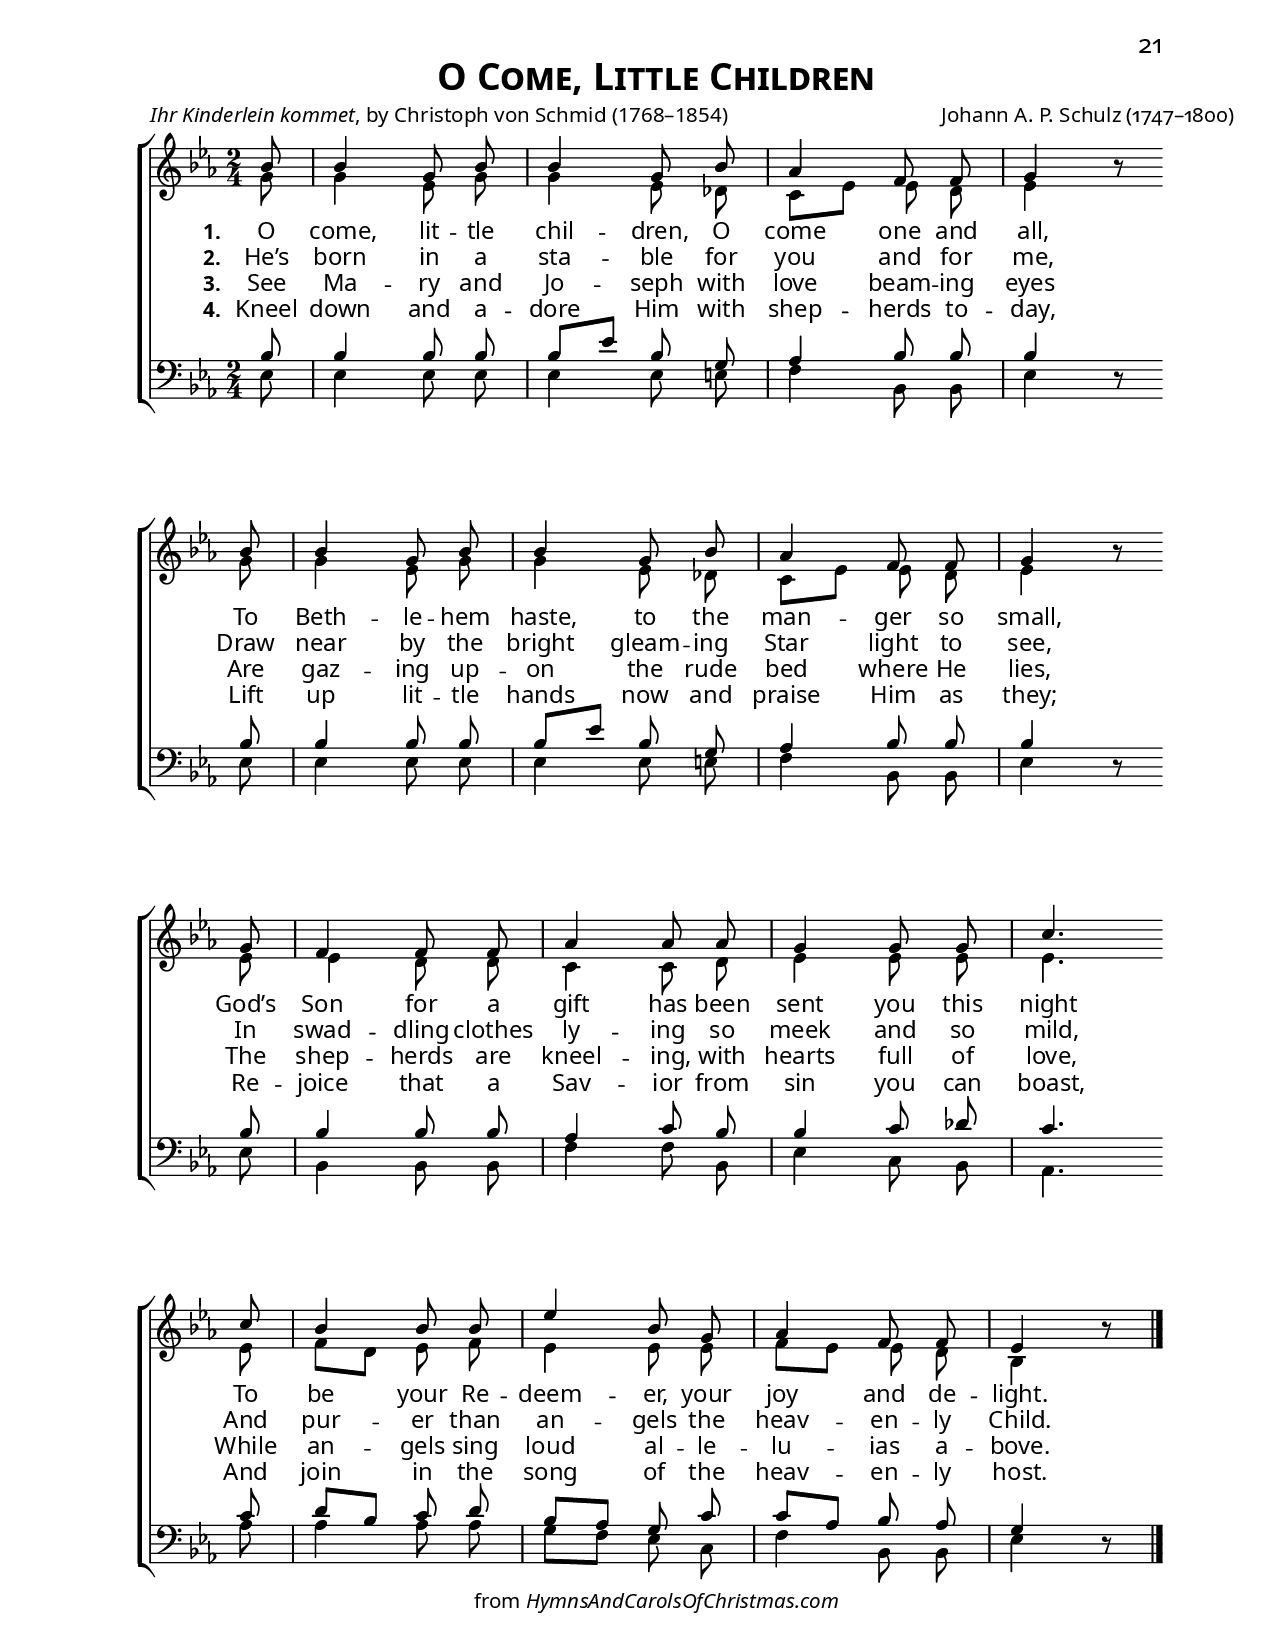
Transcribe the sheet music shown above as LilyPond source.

\version "2.14.2"
\include "util.ly"
\header {
  title = \markup{\override #'(font-name . "Garamond Premier Pro Semibold"){ \abs-fontsize #18 \smallCapsOldStyle"O Come, Little Children"}}
  poet = \markup\concat{\italic"Ihr Kinderlein kommet" ", by Christoph von Schmid (1768–1854)"}
  composer = \markup\oldStyleNum"Johann A. P. Schulz (1747–1800)"
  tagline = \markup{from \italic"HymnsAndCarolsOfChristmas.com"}
}
\paper {
  %print-all-headers = ##t
  paper-height = 11\in
  paper-width = 8.5\in
  indent = 0\in
  %system-system-spacing = #'((basic-distance . 10) (padding . 0))
  %system-system-spacing =
  %  #'((basic-distance . 0)
  %     (minimum-distance . 0)
  %     (padding . -0.35)
  %     (stretchability . 100))
  ragged-last-bottom = ##f
  ragged-bottom = ##f
  two-sided = ##t
  inner-margin = 1\in
  outer-margin = 0.75\in
  top-margin = 0.26\in
  bottom-margin = 0.25\in
  first-page-number = #021
  print-first-page-number = ##t
  headerLine = ""
  oddHeaderMarkup = \markup\fill-line{
     \override #'(font-name . "Garamond Premier Pro")\abs-fontsize #12.5
     \combine 
        \fill-line{"" \on-the-fly #print-page-number-check-first
        \oldStylePageNum""
        }
        \fill-line{\headerLine}
  }
  evenHeaderMarkup = \markup {
     \override #'(font-name . "Garamond Premier Pro")\abs-fontsize #12.5
     \combine
        \on-the-fly #print-page-number-check-first
        \oldStylePageNum""
        \fill-line{\headerLine}
  }
}
#(set-global-staff-size 18) \paper{ #(define fonts (make-pango-font-tree "Garamond Premier Pro" "Garamond Premier Pro" "Garamond Premier Pro" (/ 18 20))) }
global = {
  \key ees \major
  \time 2/4
  \autoBeamOff
  \override DynamicLineSpanner #'staff-padding = #0.0
  \override DynamicLineSpanner #'Y-extent = #'(-0.5 . 1)
}

sopMusic = \relative c'' {
  \partial 8 bes8 |
  bes4 g8 bes8\noBeam |
  bes4 g8 bes\noBeam |
  aes4 f8\noBeam f |
  g4 bes8\rest \bar""\break bes |
  
  bes4 g8 bes8\noBeam |
  bes4 g8 bes\noBeam |
  aes4 f8\noBeam f |
  g4 bes8\rest \bar""\break g |
  
  f4 f8\noBeam f |
  aes4 aes8\noBeam aes |
  g4 g8\noBeam g |
  c4. \bar""\break c8 |
  
  bes4 bes8\noBeam bes |
  ees4 bes8\noBeam g |
  aes4 f8\noBeam f |
  \partial 4. ees4 bes'8\rest \bar "|."
}
sopWords = \lyricmode {
  
}

altoMusic = \relative c'' {
  g8 |
  g4 ees8\noBeam g |
  g4 ees8\noBeam des |
  c[ ees] ees\noBeam d |
  ees4 s8 g8 |
  
  g4 ees8\noBeam g |
  g4 ees8\noBeam des |
  c[ ees] ees\noBeam d |
  ees4 s8 ees |
  
  ees4 d8\noBeam d |
  c4 c8\noBeam d |
  ees4 ees8\noBeam ees |
  ees4. ees8 |
  
  f[ d] ees\noBeam f |
  ees4 ees8\noBeam ees |
  f[ ees] ees\noBeam d |
  bes4 s8 \bar "|."
}
altoWords = \lyricmode {
  \dropLyricsIX
  \set stanza = #"1. "
  O come, lit -- tle chil -- dren, O come one and all,
  To Beth -- le -- hem haste, to the man -- ger so small,
  God’s Son for a gift has been sent you this night
  To be your Re -- deem -- er, your joy and de -- light.
}
altoWordsII = \lyricmode {
  \dropLyricsIX
%\markup\italic
  \set stanza = #"2. "
  He’s born in a sta -- ble for you and for me,
  Draw near by the bright gleam -- ing Star light to see,
  In swad -- dling clothes ly -- ing so meek and so mild,
  And pur -- er than an -- gels the heav -- en -- ly Child.
}
altoWordsIII = \lyricmode {
  \dropLyricsIX
  \set stanza = #"3. "
  See Ma -- ry and Jo -- seph with love beam -- ing eyes
  Are gaz -- ing up -- on the rude bed where He lies,
  The shep -- herds are kneel -- ing, with hearts full of love,
  While an -- gels sing loud al -- le -- lu -- ias a -- bove.
}
altoWordsIV = \lyricmode {
  \dropLyricsIX
  \set stanza = #"4. "
  Kneel down and a -- dore Him with shep -- herds to -- day,
  Lift up lit -- tle hands now and praise Him as they;
  Re -- joice that a Sav -- ior from sin you can boast,
  And join in the song of the heav -- en -- ly host.
}
altoWordsV = \lyricmode {
}
altoWordsVI = \lyricmode {
}
tenorMusic = \relative c' {
  bes8 |
  bes4 bes8\noBeam bes |
  bes[ ees] bes\noBeam g |
  aes4 bes8\noBeam bes |
  bes4 s8 bes8 |
  
  bes4 bes8\noBeam bes |
  bes[ ees] bes\noBeam g |
  aes4 bes8\noBeam bes |
  bes4 s8 bes8 |
  
  bes4 bes8\noBeam bes |
  aes4 c8\noBeam bes |
  bes4 c8\noBeam des |
  c4. c8 |
  
  d[ bes] c\noBeam d |
  bes[ aes] g\noBeam c |
  c[ aes] bes\noBeam aes |
  g4 s8 \bar "|."
}
tenorWords = \lyricmode {

}

bassMusic = \relative c {
  ees8 |
  ees4 ees8\noBeam ees |
  ees4 ees8\noBeam e |
  f4 bes,8\noBeam bes |
  ees4 d8\rest ees8 |
  
  ees4 ees8\noBeam ees |
  ees4 ees8\noBeam e |
  f4 bes,8\noBeam bes |
  ees4 d8\rest ees8 |
  
  bes4 bes8\noBeam bes |
  f'4 f8\noBeam bes, |
  ees4 c8\noBeam bes |
  aes4. aes'8 |
  
  aes4 aes8\noBeam aes |
  g[ f] ees\noBeam c |
  f4 bes,8 bes |
  ees4 d8\rest \bar "|."
}
bassWords = \lyricmode {

}

pianoRH = \relative c' {
  
}
pianoLH = \relative c' {
  
}

\score {
  <<
   \new ChoirStaff <<
%    \new Lyrics = sopranos \with { \override VerticalAxisGroup #'nonstaff-relatedstaff-spacing = #'((basic-distance . 1)) }
    \new Staff = women <<
      \new Voice = "sopranos" { \voiceOne << \global \sopMusic >> }
      \new Voice = "altos" { \voiceTwo << \global \altoMusic >> }
    >>
    \new Lyrics \with { alignAboveContext = #"women" \override VerticalAxisGroup #'nonstaff-relatedstaff-spacing = #'((basic-distance . 1))} \lyricsto "sopranos" \sopWords
    \new Lyrics = "altosVI"  \with { alignBelowContext = #"women" } \lyricsto "sopranos" \altoWordsVI
    \new Lyrics = "altosV"  \with { alignBelowContext = #"women" } \lyricsto "sopranos" \altoWordsV
    \new Lyrics = "altosIV"  \with { alignBelowContext = #"women" } \lyricsto "sopranos" \altoWordsIV
    \new Lyrics = "altosIII"  \with { alignBelowContext = #"women" } \lyricsto "sopranos" \altoWordsIII
    \new Lyrics = "altosII"  \with { alignBelowContext = #"women" } \lyricsto "sopranos" \altoWordsII
    \new Lyrics = "altos"  \with { alignBelowContext = #"women" \override VerticalAxisGroup #'nonstaff-relatedstaff-spacing = #'((padding . -0.5)) } \lyricsto "sopranos" \altoWords
   \new Staff = men <<
      \clef bass
      \new Voice = "tenors" { \voiceOne << \global \tenorMusic >> }
      \new Voice = "basses" { \voiceTwo << \global \bassMusic >> }
    >>
    \new Lyrics \with { alignAboveContext = #"men" \override VerticalAxisGroup #'nonstaff-relatedstaff-spacing = #'((basic-distance . 1)) } \lyricsto "tenors" \tenorWords
    \new Lyrics \with { alignBelowContext = #"men" \override VerticalAxisGroup #'nonstaff-relatedstaff-spacing = #'((basic-distance . 1)) } \lyricsto "basses" \bassWords
  >>
%    \new PianoStaff << \new Staff { \new Voice { \pianoRH } } \new Staff { \clef "bass" \pianoLH } >>
  >>
  \layout {
  \context {
    \Lyrics
    \override LyricText #'font-size = #1.3
  }
    \context {
      \Score
      %\override SpacingSpanner #'base-shortest-duration = #(ly:make-moment 1 8)
      %\override SpacingSpanner #'common-shortest-duration = #(ly:make-moment 1 4)
    }
    \context {
      % Remove all empty staves
      % \Staff \RemoveEmptyStaves \override VerticalAxisGroup #'remove-first = ##t
    }
    \context {
      \Lyrics
      \override LyricText #'X-offset = #center-on-word
    }
  }
}

